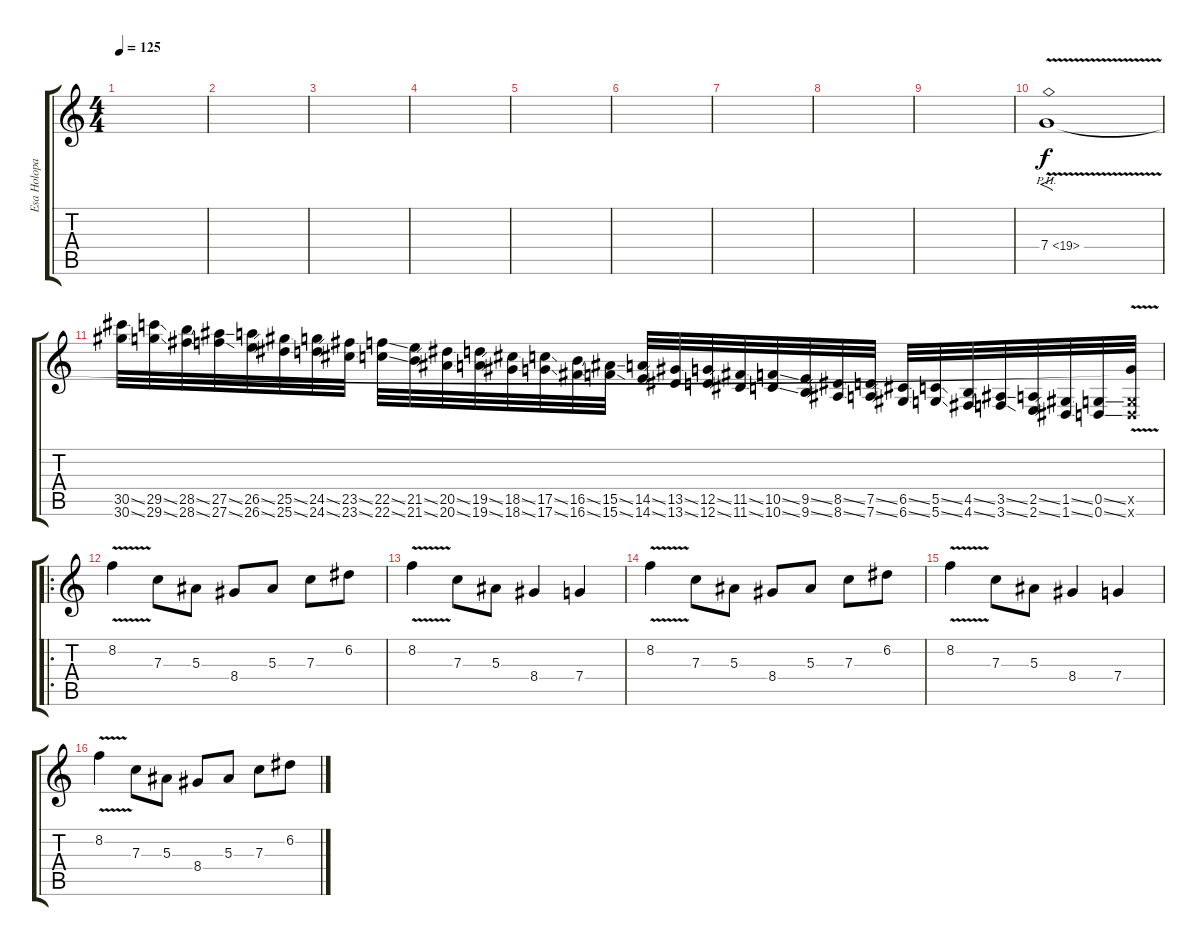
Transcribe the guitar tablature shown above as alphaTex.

\track ("Esa Holopainen" "Esa Holopa") {instrument distortionguitar}
\staff {score tabs}
\tuning (D4 A3 F3 C3 G2 D2) {hide}
\ts (4 4)
\tempo 125
\clef g2
\ks c
|
|
|
|
|
|
|
|
|
7.4{ph 12 v}.1{f volume 16 balance 2 instrument guitarharmonics} |
(30.5{ss} 30.6{ss}).32{volume 13 instrument distortionguitar} (29.5{ss} 29.6{ss}).32 (28.5{ss} 28.6{ss}).32 (27.5{ss} 27.6{ss}).32 (26.5{ss} 26.6{ss}).32 (25.5{ss} 25.6{ss}).32 (24.5{ss} 24.6{ss}).32 (23.5{ss} 23.6{ss}).32 (22.5{ss} 22.6{ss}).32 (21.5{ss} 21.6{ss}).32 (20.5{ss} 20.6{ss}).32 (19.5{ss} 19.6{ss}).32 (18.5{ss} 18.6{ss}).32 (17.5{ss} 17.6{ss}).32 (16.5{ss} 16.6{ss}).32 (15.5{ss} 15.6{ss}).32 (14.5{ss} 14.6{ss}).32 (13.5{ss} 13.6{ss}).32 (12.5{ss} 12.6{ss}).32 (11.5{ss} 11.6{ss}).32 (10.5{ss} 10.6{ss}).32 (9.5{ss} 9.6{ss}).32 (8.5{ss} 8.6{ss}).32 (7.5{ss} 7.6{ss}).32 (6.5{ss} 6.6{ss}).32 (5.5{ss} 5.6{ss}).32 (4.5{ss} 4.6{ss}).32 (3.5{ss} 3.6{ss}).32 (2.5{ss} 2.6{ss}).32 (1.5{ss} 1.6{ss}).32 (0.5{ss} 0.6{ss}).32 (7.4{t} 0.5{x} 0.6{x}).32 |
\ro
8.2{v}.4{volume 13 balance 8} 7.3.8 5.3.8 8.4.8 5.3.8 7.3.8 6.2.8 |
8.2{v}.4 7.3.8 5.3.8 8.4.4 7.4.4 |
8.2{v}.4 7.3.8 5.3.8 8.4.8 5.3.8 7.3.8 6.2.8 |
8.2{v}.4 7.3.8 5.3.8 8.4.4 7.4.4 |
8.2{v}.4 7.3.8 5.3.8 8.4.8 5.3.8 7.3.8 6.2.8
